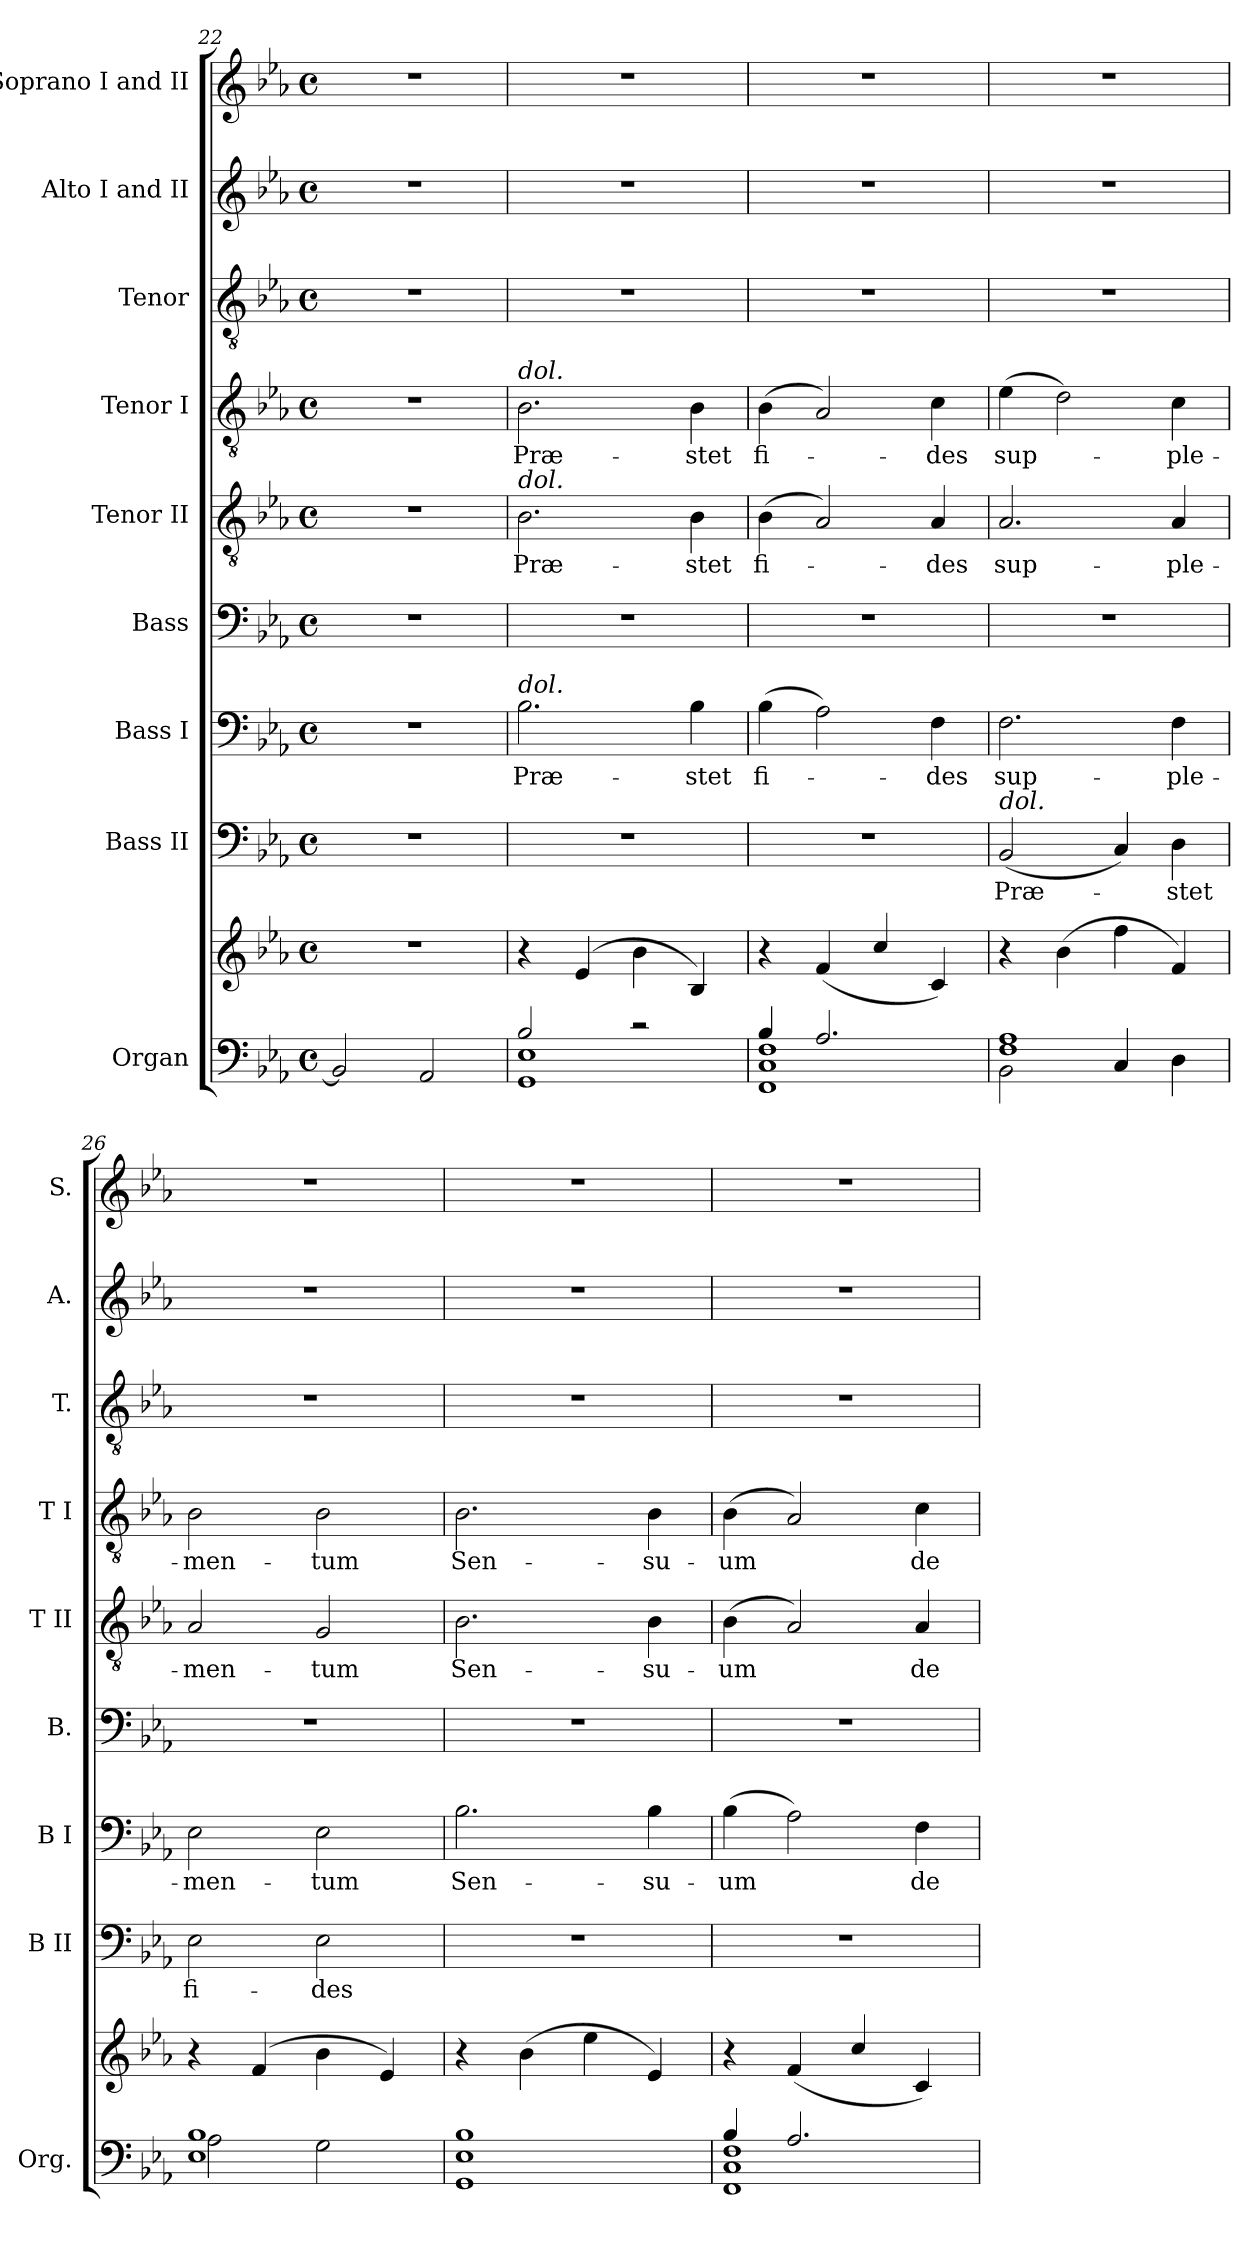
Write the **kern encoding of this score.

**kern	**kern	**kern	**text	**kern	**text	**kern	**kern	**text	**kern	**text	**kern	**kern	**kern
*part9	*part9	*part8	*part8	*part7	*part7	*part6	*part5	*part5	*part4	*part4	*part3	*part2	*part1
*staff10	*staff9	*staff8	*staff8	*staff7	*staff7	*staff6	*staff5	*staff5	*staff4	*staff4	*staff3	*staff2	*staff1
*I"Organ	*	*I"Bass II	*	*I"Bass I	*	*I"Bass	*I"Tenor II	*	*I"Tenor I	*	*I"Tenor	*I"Alto I and II	*I"Soprano I and II
*I'Org.	*	*I'B II	*	*I'B I	*	*I'B.	*I'T II	*	*I'T I	*	*I'T.	*I'A.	*I'S.
*clefF4	*clefG2	*clefF4	*	*clefF4	*	*clefF4	*clefGv2	*	*clefGv2	*	*clefGv2	*clefG2	*clefG2
*	*	*	*	*	*	*	*ITrd7c12	*	*ITrd7c12	*	*ITrd7c12	*	*
*k[b-e-a-]	*k[b-e-a-]	*k[b-e-a-]	*	*k[b-e-a-]	*	*k[b-e-a-]	*k[b-e-a-]	*	*k[b-e-a-]	*	*k[b-e-a-]	*k[b-e-a-]	*k[b-e-a-]
*E-:	*E-:	*E-:	*	*E-:	*	*E-:	*E-:	*	*E-:	*	*E-:	*E-:	*E-:
*M4/4	*M4/4	*M4/4	*	*M4/4	*	*M4/4	*M4/4	*	*M4/4	*	*M4/4	*M4/4	*M4/4
*met(c)	*met(c)	*met(c)	*	*met(c)	*	*met(c)	*met(c)	*	*met(c)	*	*met(c)	*met(c)	*met(c)
=22	=22	=22	=22	=22	=22	=22	=22	=22	=22	=22	=22	=22	=22
2BB-i/]	1r	1r	.	1r	.	1r	1r	.	1r	.	1r	1r	1r
2AA-i/	.	.	.	.	.	.	.	.	.	.	.	.	.
=23	=23	=23	=23	=23	=23	=23	=23	=23	=23	=23	=23	=23	=23
*^	*	*	*	*	*	*	*	*	*	*	*	*	*
!	!	!	!	!	!	!LO:LY:b:color=#000000	!	!	!	!	!	!	!	!
!	!	!	!	!	!	!	!	!	!LO:LY:b:color=#000000	!	!	!	!	!
!	!	!	!	!	!	!	!	!	!	!LO:TX:a:i:t=dol.	!	!	!	!
!	!	!	!	!	!	!	!	!LO:TX:a:i:t=dol.	!	!	!	!	!	!
!	!	!	!	!	!LO:TX:a:i:t=dol.	!	!	!	!	!	!	!	!	!
!	!	!	!	!	!	!	!	!	!	!	!LO:LY:b:color=#000000	!	!	!
2B-i/	1GGi 1E-i	4r	1r	.	2.B-i\	Præ-	1r	2.BB-i\	Præ-	2.BB-i\	Præ-	1r	1r	1r
.	.	(4e-i/	.	.	.	.	.	.	.	.	.	.	.	.
2r	.	4b-i\	.	.	.	.	.	.	.	.	.	.	.	.
!	!	!	!	!	!	!LO:LY:b:color=#000000	!	!	!	!	!	!	!	!
!	!	!	!	!	!	!	!	!	!LO:LY:b:color=#000000	!	!	!	!	!
!	!	!	!	!	!	!	!	!	!	!	!LO:LY:b:color=#000000	!	!	!
.	.	4B-i/)	.	.	4B-i\	-stet	.	4BB-i\	-stet	4BB-i\	-stet	.	.	.
=24	=24	=24	=24	=24	=24	=24	=24	=24	=24	=24	=24	=24	=24	=24
!	!	!	!	!	!	!LO:LY:b:color=#000000	!	!	!	!	!	!	!	!
!	!	!	!	!	!	!	!	!	!LO:LY:b:color=#000000	!	!	!	!	!
!	!	!	!	!	!	!	!	!	!	!	!LO:LY:b:color=#000000	!	!	!
4B-i/	1FFi 1Ci 1Fi	4r	1r	.	(4B-i\	fi-	1r	(4BB-i\	fi-	(4BB-i\	fi-	1r	1r	1r
2.A-i/	.	(4fi/	.	.	2A-i\)	.	.	2AA-i/)	.	2AA-i/)	.	.	.	.
.	.	4cci/	.	.	.	.	.	.	.	.	.	.	.	.
!	!	!	!	!	!	!LO:LY:b:color=#000000	!	!	!	!	!	!	!	!
!	!	!	!	!	!	!	!	!	!LO:LY:b:color=#000000	!	!	!	!	!
!	!	!	!	!	!	!	!	!	!	!	!LO:LY:b:color=#000000	!	!	!
.	.	4ci/)	.	.	4Fi\	-des	.	4AA-i/	-des	4Ci\	-des	.	.	.
=25	=25	=25	=25	=25	=25	=25	=25	=25	=25	=25	=25	=25	=25	=25
!	!	!	!	!LO:LY:b:color=#000000	!	!	!	!	!	!	!	!	!	!
!	!	!	!	!	!	!LO:LY:b:color=#000000	!	!	!	!	!	!	!	!
!	!	!	!	!	!	!	!	!	!LO:LY:b:color=#000000	!	!	!	!	!
!	!	!	!LO:TX:a:i:t=dol.	!	!	!	!	!	!	!	!	!	!	!
!	!	!	!	!	!	!	!	!	!	!	!LO:LY:b:color=#000000	!	!	!
1Fi 1A-i	2BB-i\	4r	(2BB-i/	Præ-	2.Fi\	sup-	1r	2.AA-i/	sup-	(4E-i\	sup-	1r	1r	1r
.	.	(4b-i\	.	.	.	.	.	.	.	2Di\)	.	.	.	.
.	4Ci/	4ffi\	4Ci/)	.	.	.	.	.	.	.	.	.	.	.
!	!	!	!	!LO:LY:b:color=#000000	!	!	!	!	!	!	!	!	!	!
!	!	!	!	!	!	!LO:LY:b:color=#000000	!	!	!	!	!	!	!	!
!	!	!	!	!	!	!	!	!	!LO:LY:b:color=#000000	!	!	!	!	!
!	!	!	!	!	!	!	!	!	!	!	!LO:LY:b:color=#000000	!	!	!
.	4Di\	4fi/)	4Di\	-stet	4Fi\	-ple-	.	4AA-i/	-ple-	4Ci\	-ple-	.	.	.
=26	=26	=26	=26	=26	=26	=26	=26	=26	=26	=26	=26	=26	=26	=26
!	!	!	!	!LO:LY:b:color=#000000	!	!	!	!	!	!	!	!	!	!
!	!	!	!	!	!	!LO:LY:b:color=#000000	!	!	!	!	!	!	!	!
!	!	!	!	!	!	!	!	!	!LO:LY:b:color=#000000	!	!	!	!	!
!	!	!	!	!	!	!	!	!	!	!	!LO:LY:b:color=#000000	!	!	!
1E-i 1B-i	2A-i\	4r	2E-i\	fi-	2E-i\	-men-	1r	2AA-i/	-men-	2BB-i\	-men-	1r	1r	1r
.	.	(4fi/	.	.	.	.	.	.	.	.	.	.	.	.
!	!	!	!	!LO:LY:b:color=#000000	!	!	!	!	!	!	!	!	!	!
!	!	!	!	!	!	!LO:LY:b:color=#000000	!	!	!	!	!	!	!	!
!	!	!	!	!	!	!	!	!	!LO:LY:b:color=#000000	!	!	!	!	!
!	!	!	!	!	!	!	!	!	!	!	!LO:LY:b:color=#000000	!	!	!
.	2Gi\	4b-i\	2E-i\	-des	2E-i\	-tum	.	2GGi/	-tum	2BB-i\	-tum	.	.	.
.	.	4e-i/)	.	.	.	.	.	.	.	.	.	.	.	.
*v	*v	*	*	*	*	*	*	*	*	*	*	*	*	*
!!LO:PB:g=z
=27	=27	=27	=27	=27	=27	=27	=27	=27	=27	=27	=27	=27	=27
!	!	!	!	!	!LO:LY:b:color=#000000	!	!	!	!	!	!	!	!
!	!	!	!	!	!	!	!	!LO:LY:b:color=#000000	!	!	!	!	!
!	!	!	!	!	!	!	!	!	!	!LO:LY:b:color=#000000	!	!	!
1GGi 1E-i 1B-i	4r	1r	.	2.B-i\	Sen-	1r	2.BB-i\	Sen-	2.BB-i\	Sen-	1r	1r	1r
.	(4b-i\	.	.	.	.	.	.	.	.	.	.	.	.
.	4ee-i\	.	.	.	.	.	.	.	.	.	.	.	.
!	!	!	!	!	!LO:LY:b:color=#000000	!	!	!	!	!	!	!	!
!	!	!	!	!	!	!	!	!LO:LY:b:color=#000000	!	!	!	!	!
!	!	!	!	!	!	!	!	!	!	!LO:LY:b:color=#000000	!	!	!
.	4e-i/)	.	.	4B-i\	-su-	.	4BB-i\	-su-	4BB-i\	-su-	.	.	.
=28	=28	=28	=28	=28	=28	=28	=28	=28	=28	=28	=28	=28	=28
*^	*	*	*	*	*	*	*	*	*	*	*	*	*
!	!	!	!	!	!	!LO:LY:b:color=#000000	!	!	!	!	!	!	!	!
!	!	!	!	!	!	!	!	!	!LO:LY:b:color=#000000	!	!	!	!	!
!	!	!	!	!	!	!	!	!	!	!	!LO:LY:b:color=#000000	!	!	!
4B-i/	1FFi 1Ci 1Fi	4r	1r	.	(4B-i\	-um	1r	(4BB-i\	-um	(4BB-i\	-um	1r	1r	1r
2.A-i/	.	(4fi/	.	.	2A-i\)	.	.	2AA-i/)	.	2AA-i/)	.	.	.	.
.	.	4cci/	.	.	.	.	.	.	.	.	.	.	.	.
!	!	!	!	!	!	!LO:LY:b:color=#000000	!	!	!	!	!	!	!	!
!	!	!	!	!	!	!	!	!	!LO:LY:b:color=#000000	!	!	!	!	!
!	!	!	!	!	!	!	!	!	!	!	!LO:LY:b:color=#000000	!	!	!
.	.	4ci/)	.	.	4Fi\	de-	.	4AA-i/	de-	4Ci\	de-	.	.	.
*v	*v	*	*	*	*	*	*	*	*	*	*	*	*	*
=	=	=	=	=	=	=	=	=	=	=	=	=	=
*-	*-	*-	*-	*-	*-	*-	*-	*-	*-	*-	*-	*-	*-
